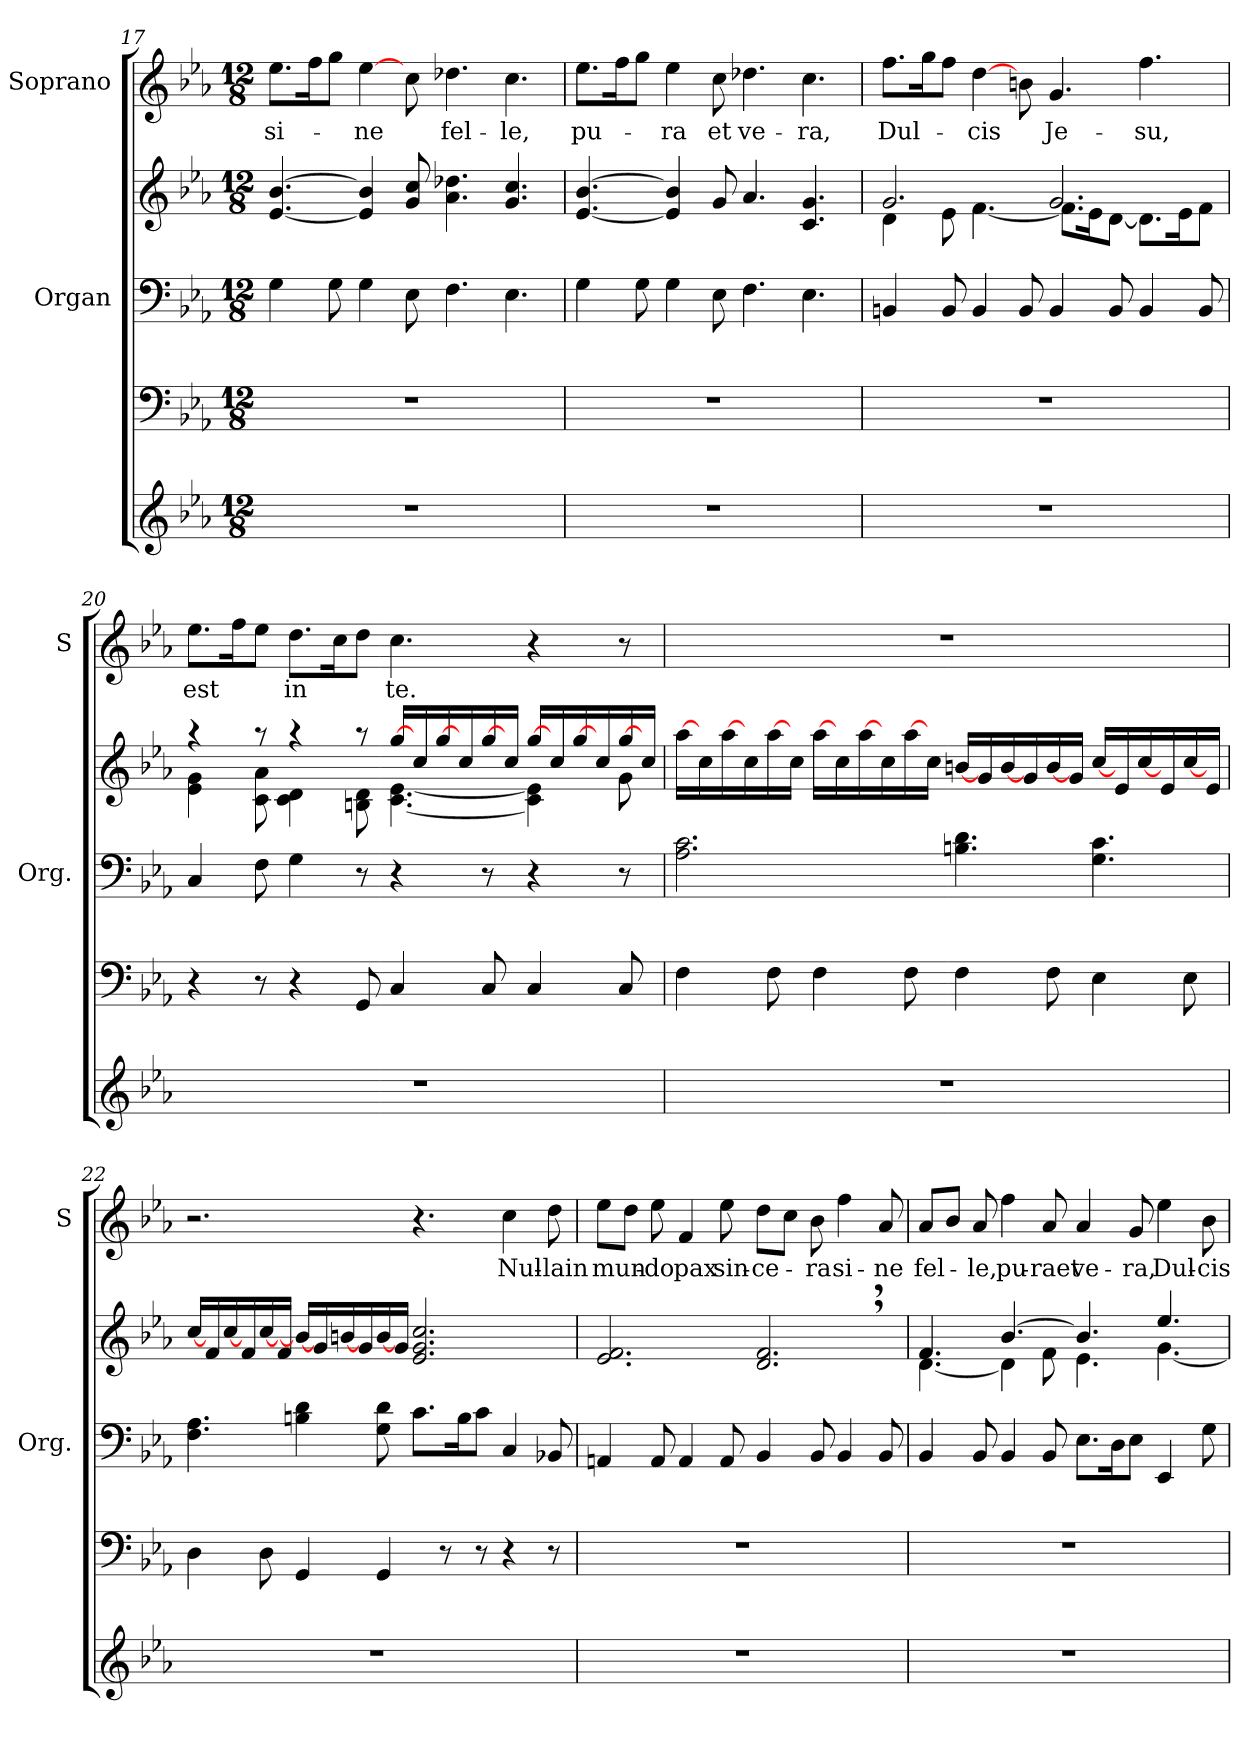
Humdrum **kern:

**kern	**kern	**kern	**kern	**kern	**text
*part4	*part3	*part2	*part2	*part1	*part1
*staff5	*staff4	*staff3	*staff2	*staff1	*staff1
*	*	*I"Organ	*	*I"Soprano	*
*	*	*I'Org.	*	*I'S	*
!!LO:PB:g=z
*clefG2	*clefF4	*clefF4	*clefG2	*clefG2	*
*k[b-e-a-]	*k[b-e-a-]	*k[b-e-a-]	*k[b-e-a-]	*k[b-e-a-]	*
*E-:	*E-:	*E-:	*E-:	*E-:	*
*M12/8	*M12/8	*M12/8	*M12/8	*M12/8	*
=17	=17	=17	=17	=17	=17
1.r	1.r	4G\	[4.e-/ [4.b-/	8.ee-\L	si-
.	.	.	.	16ff\k	.
.	.	8G\	.	8gg\J	.
.	.	4G\	4e-/] 4b-/]	[4ee-\	-ne
.	.	8E-\	8g/ 8cc/	8cc\	.
.	.	4.F\	4.a-\ 4.dd-X\	4.dd-X\	fel-
.	.	4.E-\	4.g/ 4.cc/	4.cc\	-le,
=18	=18	=18	=18	=18	=18
1.r	1.r	4G\	[4.e-/ [4.b-/	8.ee-\L	pu-
.	.	.	.	16ff\k	.
.	.	8G\	.	8gg\J	.
.	.	4G\	4e-/] 4b-/]	4ee-\	-ra
.	.	8E-\	8g/	8cc\	et
.	.	4.F\	4.a-/	4.dd-X\	ve-
.	.	4.E-\	4.c/ 4.g/	4.cc\	-ra,
!!LO:LB:g=z
=19	=19	=19	=19	=19	=19
*	*	*	*^	*	*
1.r	1.r	4BBn/	2.g/	4d\	8.ff\L	Dul-
.	.	.	.	.	16gg\k	.
.	.	8BB/	.	8e-\	8ff\J	.
.	.	4BB/	.	[<4.f\	[4dd\	-cis
.	.	8BB/	.	.	8bn\	.
.	.	4BB/	2.g/	8.f\L]	4.g/	Je-
.	.	.	.	16e-\k	.	.
.	.	8BB/	.	[<8d\J	.	.
.	.	4BB/	.	8.d\L]	4.ff\	-su,
.	.	.	.	16e-\k	.	.
.	.	8BB/	.	8f\J	.	.
=20	=20	=20	=20	=20	=20	=20
1.r	4r	4C/	4raa	4e-\ 4g\	8.ee-\L	est
.	.	.	.	.	16ff\k	.
.	8r	8F\	8raa	8c\ 8a-\	8ee-\J	.
.	4r	4G\	4raa	4c\ 4d\	8.dd\L	in
.	.	.	.	.	16cc\k	.
.	8GG/	8r	8raa	8Bn\ 8d\	8dd\J	.
.	4C/	4r	[>16gg/LL	[<4.c\ [<4.e-\	4.cc\	te.
.	.	.	16cc/	.	.	.
.	.	.	[>16gg/	.	.	.
.	.	.	16cc/	.	.	.
.	8C/	8r	[>16gg/	.	.	.
.	.	.	16cc/JJ	.	.	.
.	4C/	4r	[>16gg/LL	4c\] 4e-\]	4r	.
.	.	.	16cc/	.	.	.
.	.	.	[>16gg/	.	.	.
.	.	.	16cc/	.	.	.
.	8C/	8r	[>16gg/	8g\	8r	.
.	.	.	16cc/JJ	.	.	.
*	*	*	*v	*v	*	*
!!LO:PB:g=z
=21	=21	=21	=21	=21	=21
1.r	4F\	2.A-\ 2.c\	[16aa-\LL	1.r	.
.	.	.	16cc\	.	.
.	.	.	[16aa-\	.	.
.	.	.	16cc\	.	.
.	8F\	.	[16aa-\	.	.
.	.	.	16cc\JJ	.	.
.	4F\	.	[16aa-\LL	.	.
.	.	.	16cc\	.	.
.	.	.	[16aa-\	.	.
.	.	.	16cc\	.	.
.	8F\	.	[16aa-\	.	.
.	.	.	16cc\JJ	.	.
.	4F\	4.Bn\ 4.d\	[16bn/LL	.	.
.	.	.	16g/	.	.
.	.	.	[16b/	.	.
.	.	.	16g/	.	.
.	8F\	.	[16b/	.	.
.	.	.	16g/JJ	.	.
.	4E-\	4.G\ 4.c\	[16cc/LL	.	.
.	.	.	16e-/	.	.
.	.	.	[16cc/	.	.
.	.	.	16e-/	.	.
.	8E-\	.	[16cc/	.	.
.	.	.	16e-/JJ	.	.
=22	=22	=22	=22	=22	=22
1.r	4D\	4.F\ 4.A-\	[16cc/LL	2.r	.
.	.	.	16f/	.	.
.	.	.	[16cc/	.	.
.	.	.	16f/	.	.
.	8D\	.	[16cc/	.	.
.	.	.	16f/JJ	.	.
.	4GG/	4Bn\ 4d\	16bn/LL_	.	.
.	.	.	16g/	.	.
.	.	.	[16b/	.	.
.	.	.	16g/	.	.
.	4GG/	8G\ 8d\	[16b/	.	.
.	.	.	16g/JJ	.	.
.	.	8.c\L	2.e-/ 2.g/ 2.cc/	4.r	.
.	8r	.	.	.	.
.	.	16B\k	.	.	.
.	8r	8c\J	.	.	.
.	4r	4C/	.	4cc\	Nul-
.	8r	8BB-X/	.	8dd\	-lain
!!LO:LB:g=z
=23	=23	=23	=23	=23	=23
1.r	1.r	4AAn/	2.e-/ 2.f/	8ee-\L	mun-
.	.	.	.	8dd\J	.
.	.	8AA/	.	8ee-\	-do
.	.	4AA/	.	4f/	pax
.	.	8AA/	.	8ee-\	sin-
.	.	4BB-/	2.d/,> 2.f/,>	8dd\L	-ce-
.	.	.	.	8cc\J	.
.	.	8BB-/	.	8b-\	-ra
.	.	4BB-/	.	4ff\	si-
.	.	8BB-/	.	8a-/	-ne
=24	=24	=24	=24	=24	=24
*	*	*	*^	*	*
1.r	1.r	4BB-/	4.f/	[<4.d\	8a-/L	fel-
.	.	.	.	.	8b-/J	.
.	.	8BB-/	.	.	8a-/	-le,
.	.	4BB-/	[>4.b-/	4d\]	4ff\	pu-
.	.	8BB-/	.	8f\	8a-/	-raet
.	.	8.E-\L	4.b-/]	4.e-\	4a-/	ve-
.	.	16D\k	.	.	.	.
.	.	8E-\J	.	.	8g/	-ra,
.	.	4EE-/	4.ee-/	[<4.g\	4ee-\	Dul-
.	.	8G\	.	.	8b-\	-cis
*	*	*	*v	*v	*	*
=	=	=	=	=	=
*-	*-	*-	*-	*-	*-
